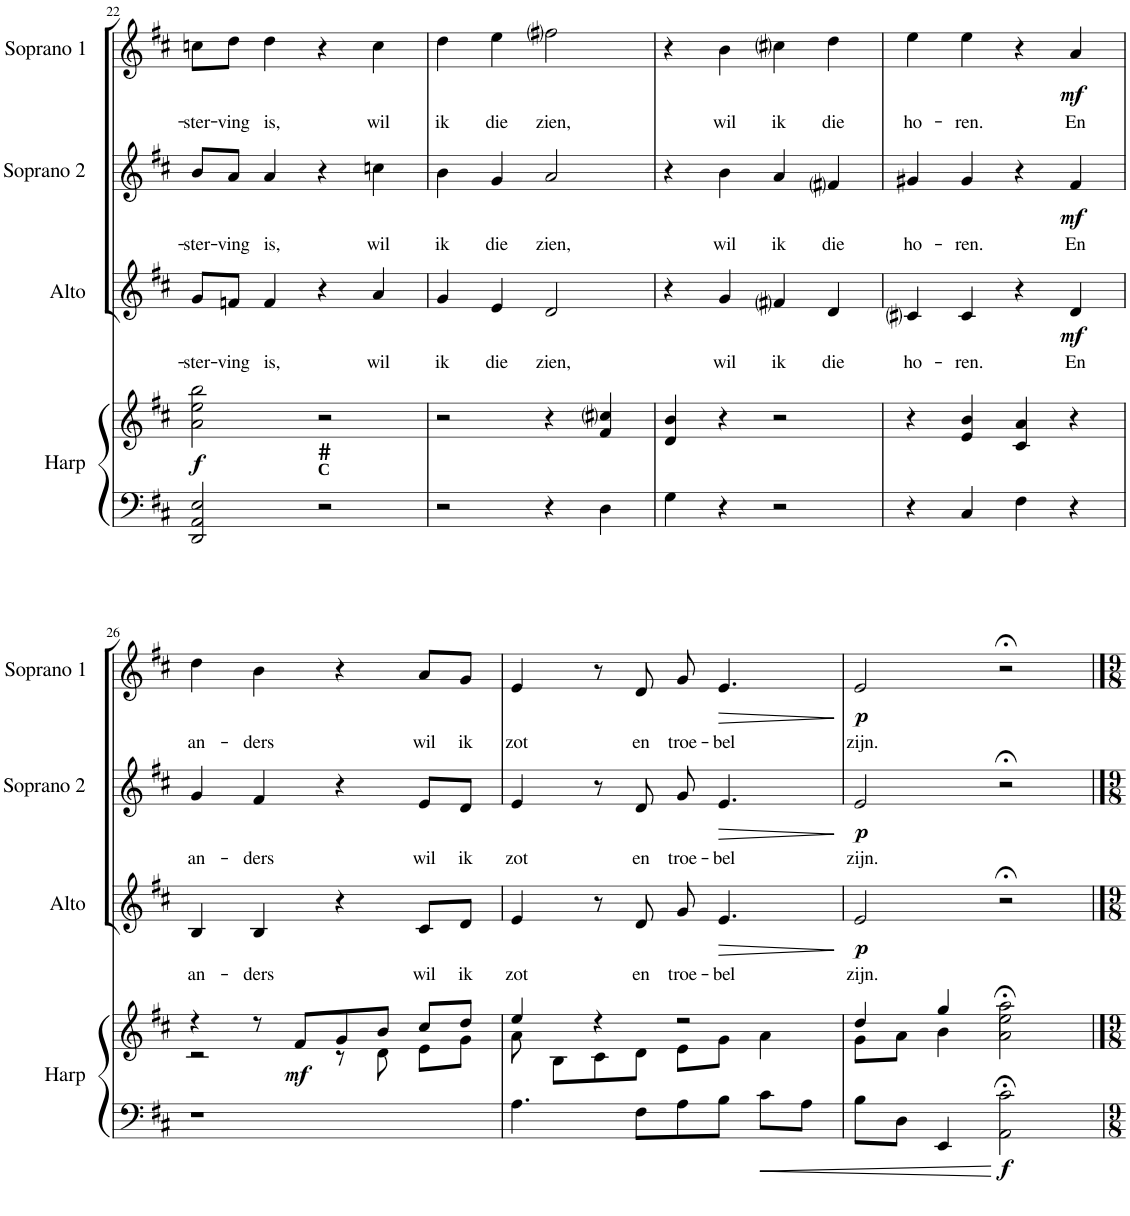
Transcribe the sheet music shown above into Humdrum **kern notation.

**kern	**kern	**dynam	**kern	**text	**dynam	**kern	**text	**dynam	**kern	**text	**dynam
*part4	*part4	*part4	*part3	*part3	*part3	*part2	*part2	*part2	*part1	*part1	*part1
*staff5	*staff4	*staff4/5	*staff3	*staff3	*staff3	*staff2	*staff2	*staff2	*staff1	*staff1	*staff1
*I"Harp	*	*	*I"Alto	*	*	*I"Soprano 2	*	*	*I"Soprano 1	*	*
*I'Harp	*	*	*I'Alto	*	*	*I'Soprano 2	*	*	*I'Soprano 1	*	*
!!LO:PB:g=z
*clefF4	*clefG2	*	*clefG2	*	*	*clefG2	*	*	*clefG2	*	*
*k[f#c#]	*k[f#c#]	*	*k[f#c#]	*	*	*k[f#c#]	*	*	*k[f#c#]	*	*
*D:	*D:	*	*D:	*	*	*D:	*	*	*D:	*	*
*M4/4	*M4/4	*	*M4/4	*	*	*M4/4	*	*	*M4/4	*	*
=22	=22	=22	=22	=22	=22	=22	=22	=22	=22	=22	=22
!	!	!LO:DY:b	!	!LO:LY:b	!	!	!LO:LY:b	!	!	!LO:LY:b	!
2DD/ 2AA/ 2E/	2a\ 2ee\ 2bb\	f	8g/L	-ster-	.	8b/L	-ster-	.	8ccn\L	-ster-	.
!	!	!	!	!LO:LY:b	!	!	!LO:LY:b	!	!	!LO:LY:b	!
.	.	.	8fn/J	-ving	.	8a/J	-ving	.	8dd\J	-ving	.
!	!	!	!	!LO:LY:b	!	!	!LO:LY:b	!	!	!LO:LY:b	!
.	.	.	4f/	is,	.	4a/	is,	.	4dd\	is,	.
!LO:TX:a:B:t=C	!	!	!	!	!	!	!	!	!	!	!
!LO:TX:a:B:t=#	!	!	!	!	!	!	!	!	!	!	!
2r	2r	.	4r	.	.	4r	.	.	4r	.	.
!	!	!	!	!LO:LY:b	!	!	!LO:LY:b	!	!	!LO:LY:b	!
.	.	.	4a/	wil	.	4ccn\	wil	.	4cc\	wil	.
=23	=23	=23	=23	=23	=23	=23	=23	=23	=23	=23	=23
!	!	!	!	!LO:LY:b	!	!	!LO:LY:b	!	!	!LO:LY:b	!
2r	2r	.	4g/	ik	.	4b\	ik	.	4dd\	ik	.
!	!	!	!	!LO:LY:b	!	!	!LO:LY:b	!	!	!LO:LY:b	!
.	.	.	4e/	die	.	4g/	die	.	4ee\	die	.
!	!	!	!	!LO:LY:b	!	!	!LO:LY:b	!	!	!LO:LY:b	!
4r	4r	.	2d/	zien,	.	2a/	zien,	.	2ff#i\	zien,	.
4D\	4f#/ 4cc#i/	.	.	.	.	.	.	.	.	.	.
=24	=24	=24	=24	=24	=24	=24	=24	=24	=24	=24	=24
4G\	4d/ 4b/	.	4r	.	.	4r	.	.	4r	.	.
!	!	!	!	!LO:LY:b	!	!	!LO:LY:b	!	!	!LO:LY:b	!
4r	4r	.	4g/	wil	.	4b\	wil	.	4b\	wil	.
!	!	!	!	!LO:LY:b	!	!	!LO:LY:b	!	!	!LO:LY:b	!
2r	2r	.	4f#i/	ik	.	4a/	ik	.	4cc#i\	ik	.
!	!	!	!	!LO:LY:b	!	!	!LO:LY:b	!	!	!LO:LY:b	!
.	.	.	4d/	die	.	4f#i/	die	.	4dd\	die	.
=25	=25	=25	=25	=25	=25	=25	=25	=25	=25	=25	=25
!	!	!	!	!LO:LY:b	!	!	!LO:LY:b	!	!	!LO:LY:b	!
4r	4r	.	4c#i/	ho-	.	4g#X/	ho-	.	4ee\	ho-	.
!	!	!	!	!LO:LY:b	!	!	!LO:LY:b	!	!	!LO:LY:b	!
4C#/	4e/ 4b/	.	4c#/	-ren.	.	4g#/	-ren.	.	4ee\	-ren.	.
4F#\	4c#/ 4a/	.	4r	.	.	4r	.	.	4r	.	.
!	!	!	!	!LO:LY:b	!LO:DY:b	!	!LO:LY:b	!LO:DY:b	!	!LO:LY:b	!LO:DY:b
4r	4r	.	4d/	En	mf	4f#/	En	mf	4a/	En	mf
!!LO:LB:g=z
=26	=26	=26	=26	=26	=26	=26	=26	=26	=26	=26	=26
*	*^	*	*	*	*	*	*	*	*	*	*
!	!	!	!	!	!LO:LY:b	!	!	!LO:LY:b	!	!	!LO:LY:b	!
1r	4r	2r	.	4B/	an-	.	4g/	an-	.	4dd\	an-	.
!	!	!	!	!	!LO:LY:b	!	!	!LO:LY:b	!	!	!LO:LY:b	!
.	8r	.	.	4B/	-ders	.	4f#/	-ders	.	4b\	-ders	.
!	!	!	!LO:DY:b	!	!	!	!	!	!	!	!	!
.	8f#/L	.	mf	.	.	.	.	.	.	.	.	.
.	8g/	8r	.	4r	.	.	4r	.	.	4r	.	.
.	8b/J	8d\	.	.	.	.	.	.	.	.	.	.
!	!	!	!	!	!LO:LY:b	!	!	!LO:LY:b	!	!	!LO:LY:b	!
.	8cc#/L	8e\L	.	8c#/L	wil	.	8e/L	wil	.	8a/L	wil	.
!	!	!	!	!	!LO:LY:b	!	!	!LO:LY:b	!	!	!LO:LY:b	!
.	8dd/J	8g\J	.	8d/J	ik	.	8d/J	ik	.	8g/J	ik	.
=27	=27	=27	=27	=27	=27	=27	=27	=27	=27	=27	=27	=27
!	!	!	!	!	!LO:LY:b	!	!	!LO:LY:b	!	!	!LO:LY:b	!
4.A\	4ee/	8a\	.	4e/	zot	.	4e/	zot	.	4e/	zot	.
.	.	8B\L	.	.	.	.	.	.	.	.	.	.
.	4r	8c#\	.	8r	.	.	8r	.	.	8r	.	.
!	!	!	!	!	!LO:LY:b	!	!	!LO:LY:b	!	!	!LO:LY:b	!
8F#\L	.	8d\J	.	8d/	en	.	8d/	en	.	8d/	en	.
!	!	!	!	!	!LO:LY:b	!	!	!LO:LY:b	!	!	!LO:LY:b	!
8A\	2r	8e\L	.	8g/	troe-	.	8g/	troe-	.	8g/	troe-	.
!	!	!	!	!	!LO:LY:b	!LO:HP:b	!	!LO:LY:b	!LO:HP:b	!	!LO:LY:b	!LO:HP:b
8B\J	.	8g\J	.	4.e/	-bel	>	4.e/	-bel	>	4.e/	-bel	>
8c#\L	.	4a\	.	.	.	.	.	.	.	.	.	.
8A\J	.	.	.	.	.	.	.	.	.	.	.	.
*	*v	*v	*	*	*	*	*	*	*	*	*	*
.	.	.	.	.	]	.	.	]	.	.	]
=28	=28	=28	=28	=28	=28	=28	=28	=28	=28	=28	=28
*	*^	*	*	*	*	*	*	*	*	*	*
!	!	!	!	!	!LO:LY:b	!LO:DY:b	!	!LO:LY:b	!LO:DY:b	!	!LO:LY:b	!LO:DY:b
8B\L	4dd/	8g\L	.	2e/	zijn.	p	2e/	zijn.	p	2e/	zijn.	p
8D\J	.	8a\J	.	.	.	.	.	.	.	.	.	.
4EE/	4gg/	4b\	.	.	.	.	.	.	.	.	.	.
!	!	!	!LO:DY:b=2	!	!	!	!	!	!	!	!	!
2AA\;< 2c#\;<	2aa;<\	2a\ 2ee\	f	2r;<	.	.	2r;<	.	.	2r;<	.	.
*	*v	*v	*	*	*	*	*	*	*	*	*	*
==	==	==	==	==	==	==	==	==	==	==	==
*-	*-	*-	*-	*-	*-	*-	*-	*-	*-	*-	*-
